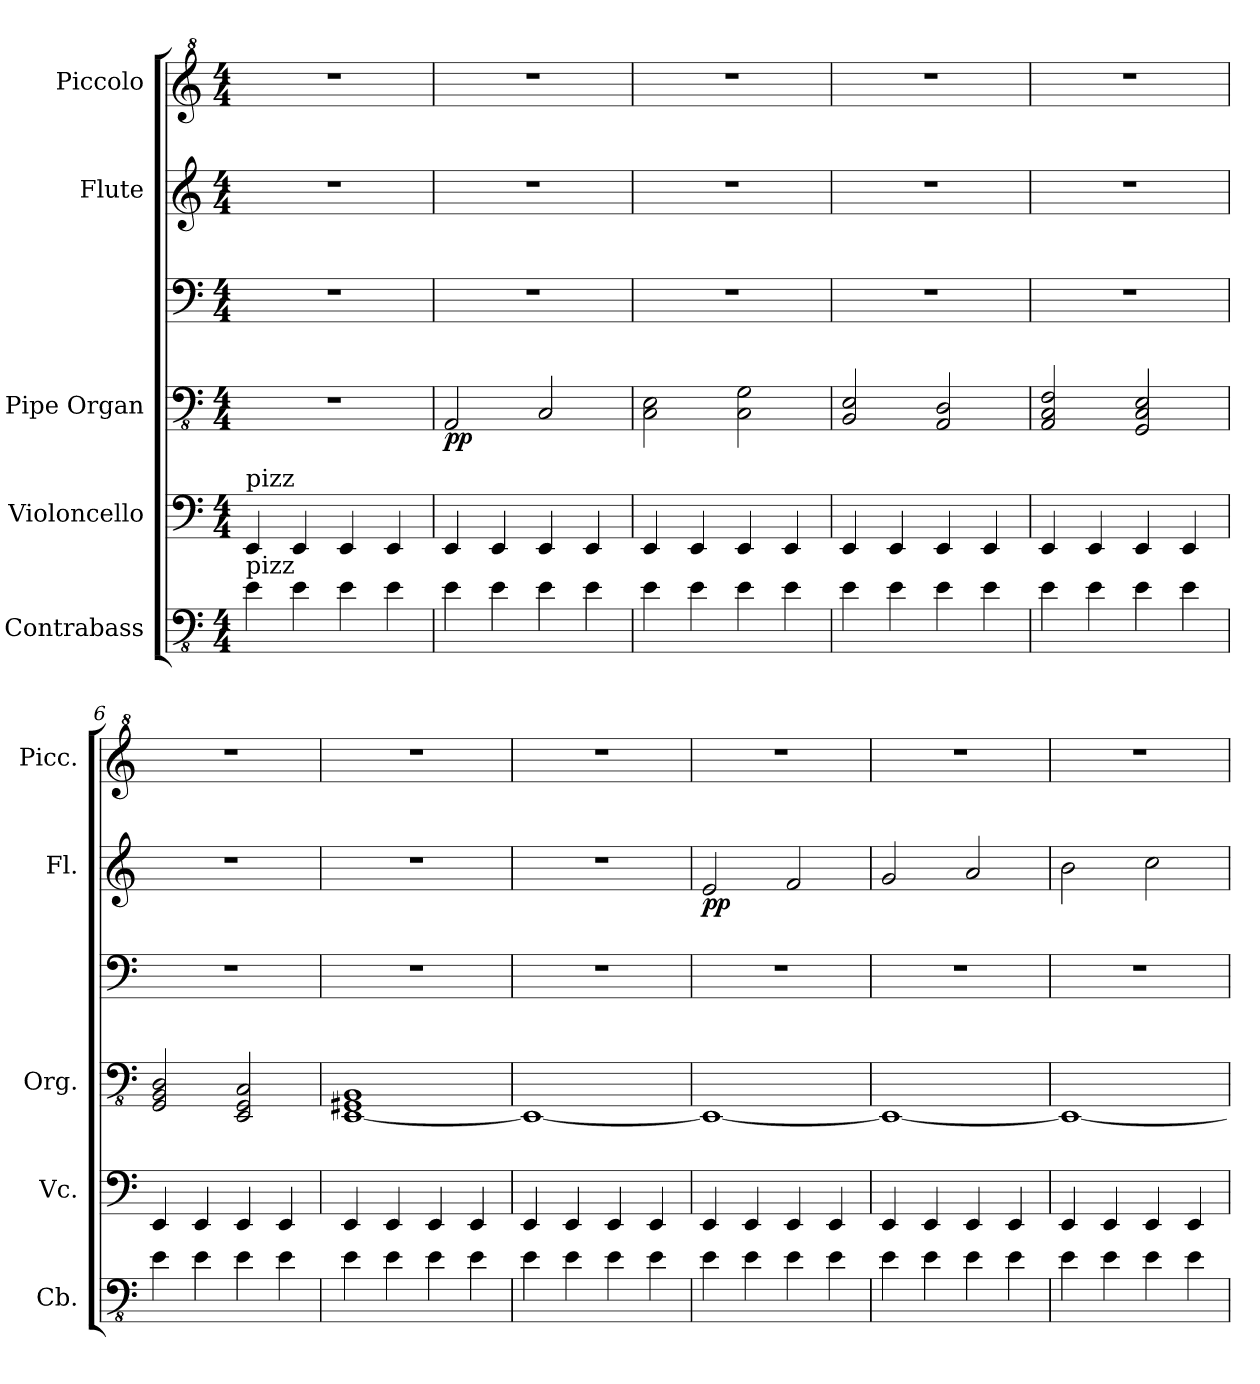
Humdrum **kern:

**kern	**kern	**kern	**kern	**dynam	**kern	**dynam	**kern
*part5	*part4	*part3	*part3	*part3	*part2	*part2	*part1
*staff6	*staff5	*staff4	*staff3	*staff3/4	*staff2	*staff2	*staff1
*I"Contrabass	*I"Violoncello	*I"Pipe Organ	*	*	*I"Flute	*	*I"Piccolo
*I'Cb.	*I'Vc.	*I'Org.	*	*	*I'Fl.	*	*I'Picc.
*clefFv4	*clefF4	*clefFv4	*clefF4	*	*clefG2	*	*clefG^2
*ITrd7c12	*	*	*	*	*	*	*ITrd-7c-12
*k[]	*k[]	*k[]	*k[]	*	*k[]	*	*k[]
*M4/4	*M4/4	*M4/4	*M4/4	*	*M4/4	*	*M4/4
*MM40	*MM40	*MM40	*MM40	*	*MM40	*	*MM40
=1	=1	=1	=1	=1	=1	=1	=1
!	!LO:TX:a:t=pizz	!	!	!	!	!	!
!LO:TX:a:t=pizz	!	!	!	!	!	!	!
4EE\	4EE/	1r	1r	.	1r	.	1r
4EE\	4EE/	.	.	.	.	.	.
4EE\	4EE/	.	.	.	.	.	.
4EE\	4EE/	.	.	.	.	.	.
=2	=2	=2	=2	=2	=2	=2	=2
!	!	!	!	!LO:DY:b=2	!	!	!
4EE\	4EE/	2AAA/	1r	pp	1r	.	1r
4EE\	4EE/	.	.	.	.	.	.
4EE\	4EE/	2CC/	.	.	.	.	.
4EE\	4EE/	.	.	.	.	.	.
=3	=3	=3	=3	=3	=3	=3	=3
4EE\	4EE/	2CC\ 2EE\	1r	.	1r	.	1r
4EE\	4EE/	.	.	.	.	.	.
4EE\	4EE/	2CC\ 2GG\	.	.	.	.	.
4EE\	4EE/	.	.	.	.	.	.
=4	=4	=4	=4	=4	=4	=4	=4
4EE\	4EE/	2BBB/ 2EE/	1r	.	1r	.	1r
4EE\	4EE/	.	.	.	.	.	.
4EE\	4EE/	2AAA/ 2DD/	.	.	.	.	.
4EE\	4EE/	.	.	.	.	.	.
=5	=5	=5	=5	=5	=5	=5	=5
4EE\	4EE/	2AAA/ 2CC/ 2FF/	1r	.	1r	.	1r
4EE\	4EE/	.	.	.	.	.	.
4EE\	4EE/	2GGG/ 2CC/ 2EE/	.	.	.	.	.
4EE\	4EE/	.	.	.	.	.	.
=6	=6	=6	=6	=6	=6	=6	=6
4EE\	4EE/	2GGG/ 2BBB/ 2DD/	1r	.	1r	.	1r
4EE\	4EE/	.	.	.	.	.	.
4EE\	4EE/	2EEE/ 2GGG/ 2CC/	.	.	.	.	.
4EE\	4EE/	.	.	.	.	.	.
!!LO:PB:g=z
=7	=7	=7	=7	=7	=7	=7	=7
4EE\	4EE/	[1EEE 1GGG#X 1BBB	1r	.	1r	.	1r
4EE\	4EE/	.	.	.	.	.	.
4EE\	4EE/	.	.	.	.	.	.
4EE\	4EE/	.	.	.	.	.	.
=8	=8	=8	=8	=8	=8	=8	=8
4EE\	4EE/	1EEE_	1r	.	1r	.	1r
4EE\	4EE/	.	.	.	.	.	.
4EE\	4EE/	.	.	.	.	.	.
4EE\	4EE/	.	.	.	.	.	.
=9	=9	=9	=9	=9	=9	=9	=9
!	!	!	!	!	!	!LO:DY:b	!
4EE\	4EE/	1EEE_	1r	.	2e/	pp	1r
4EE\	4EE/	.	.	.	.	.	.
4EE\	4EE/	.	.	.	2f/	.	.
4EE\	4EE/	.	.	.	.	.	.
=10	=10	=10	=10	=10	=10	=10	=10
4EE\	4EE/	1EEE_	1r	.	2g/	.	1r
4EE\	4EE/	.	.	.	.	.	.
4EE\	4EE/	.	.	.	2a/	.	.
4EE\	4EE/	.	.	.	.	.	.
=11	=11	=11	=11	=11	=11	=11	=11
4EE\	4EE/	1EEE_	1r	.	2b\	.	1r
4EE\	4EE/	.	.	.	.	.	.
4EE\	4EE/	.	.	.	2cc\	.	.
4EE\	4EE/	.	.	.	.	.	.
=	=	=	=	=	=	=	=
*-	*-	*-	*-	*-	*-	*-	*-
